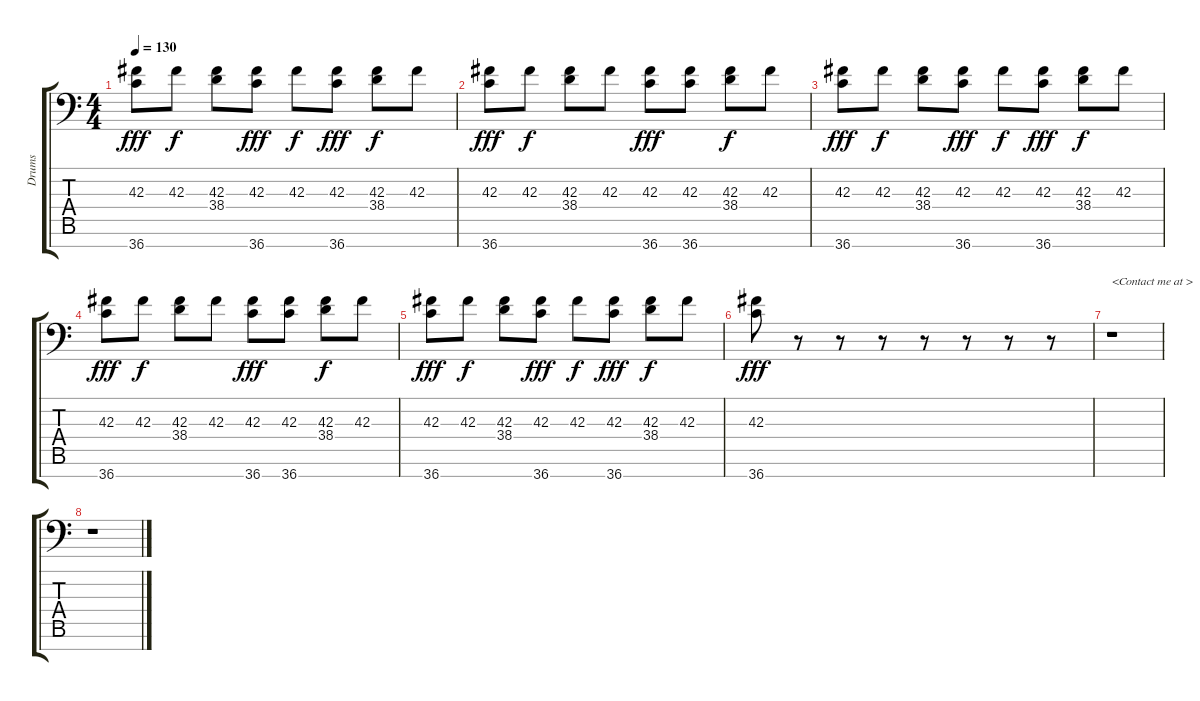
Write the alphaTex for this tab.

\track ("Drums" "Drums") {instrument acousticgrandpiano}
\staff {score tabs}
\tuning (C-1 C-1 C-1 C-1 C-1 C-1 C-1) {hide}
\ts (4 4)
\tempo 130
\clef f4
\ks c
(42.3 36.7).8{dy fff} 42.3.8{dy f} (42.3 38.4).8 (42.3 36.7).8{dy fff} 42.3.8{dy f} (42.3 36.7).8{dy fff} (42.3 38.4).8{dy f} 42.3.8 |
(42.3 36.7).8{dy fff} 42.3.8{dy f} (42.3 38.4).8 42.3.8 (42.3 36.7).8{dy fff} (42.3 36.7).8 (42.3 38.4).8{dy f} 42.3.8 |
(42.3 36.7).8{dy fff} 42.3.8{dy f} (42.3 38.4).8 (42.3 36.7).8{dy fff} 42.3.8{dy f} (42.3 36.7).8{dy fff} (42.3 38.4).8{dy f} 42.3.8 |
(42.3 36.7).8{dy fff} 42.3.8{dy f} (42.3 38.4).8 42.3.8 (42.3 36.7).8{dy fff} (42.3 36.7).8 (42.3 38.4).8{dy f} 42.3.8 |
(42.3 36.7).8{dy fff} 42.3.8{dy f} (42.3 38.4).8 (42.3 36.7).8{dy fff} 42.3.8{dy f} (42.3 36.7).8{dy fff} (42.3 38.4).8{dy f} 42.3.8 |
(42.3 36.7).8{dy fff} r.8 r.8 r.8 r.8 r.8 r.8 r.8 |
r.1{txt "<Contact me at >"} |
r.1
